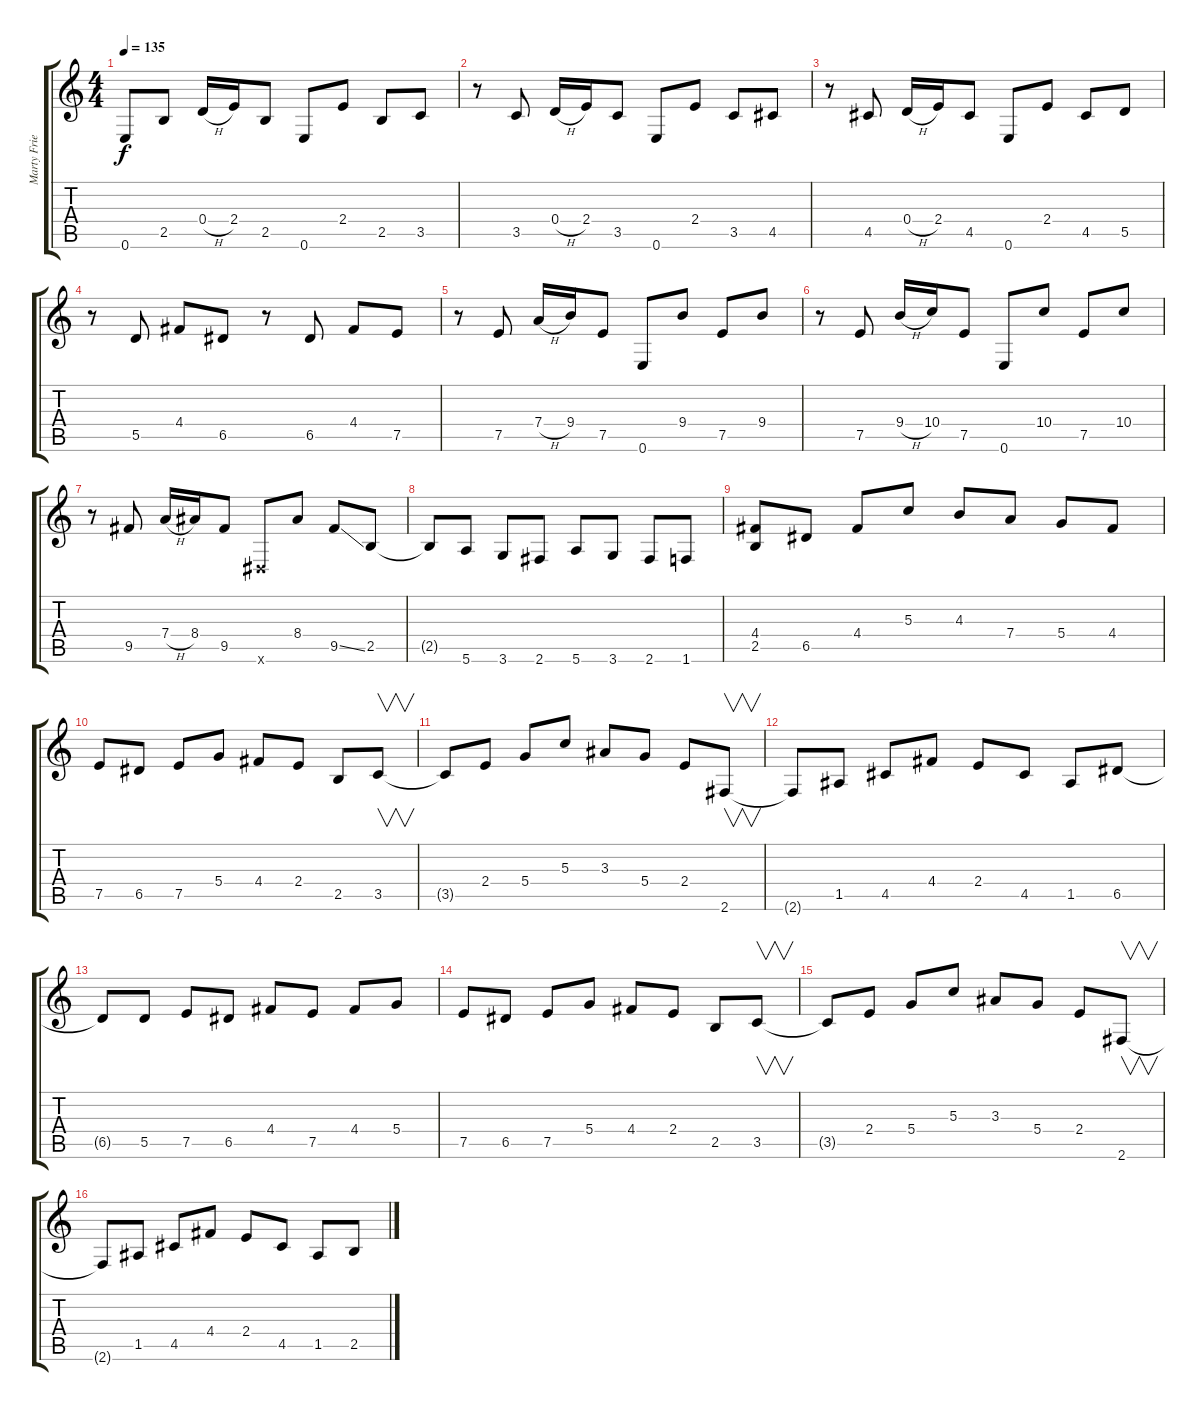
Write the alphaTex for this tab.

\track ("Marty Friedman" "Marty Frie") {instrument distortionguitar}
\staff {score tabs}
\tuning (E4 B3 G3 D3 A2 E2) {hide}
\ts (4 4)
\tempo 135
\clef g2
\ks c
0.6.8{dy f} 2.5.8 0.4{h}.16 2.4.16 2.5.8 0.6.8 2.4.8 2.5.8 3.5.8 |
r.8 3.5.8 0.4{h}.16 2.4.16 3.5.8 0.6.8 2.4.8 3.5.8 4.5.8 |
r.8 4.5.8 0.4{h}.16 2.4.16 4.5.8 0.6.8 2.4.8 4.5.8 5.5.8 |
r.8 5.5.8 4.4.8 6.5.8 r.8 6.5.8 4.4.8 7.5.8 |
r.8 7.5.8 7.4{h}.16 9.4.16 7.5.8 0.6.8 9.4.8 7.5.8 9.4.8 |
r.8 7.5.8 9.4{h}.16 10.4.16 7.5.8 0.6.8 10.4.8 7.5.8 10.4.8 |
r.8 9.5.8 7.4{h}.16 8.4.16 9.5.8 -1.6{x}.8 8.4.8 9.5{ss}.8 2.5.8 |
2.5{t}.8 5.6.8 3.6.8 2.6.8 5.6.8 3.6.8 2.6.8 1.6.8 |
(4.4 2.5).8 6.5.8 4.4.8 5.3.8 4.3.8 7.4.8 5.4.8 4.4.8 |
7.5.8 6.5.8 7.5.8 5.4.8 4.4.8 2.4.8 2.5.8 3.5.8{v} |
3.5{t}.8 2.4.8 5.4.8 5.3.8 3.3.8 5.4.8 2.4.8 2.6.8{v} |
2.6{t}.8 1.5.8 4.5.8 4.4.8 2.4.8 4.5.8 1.5.8 6.5.8 |
6.5{t}.8 5.5.8 7.5.8 6.5.8 4.4.8 7.5.8 4.4.8 5.4.8 |
7.5.8 6.5.8 7.5.8 5.4.8 4.4.8 2.4.8 2.5.8 3.5.8{v} |
3.5{t}.8 2.4.8 5.4.8 5.3.8 3.3.8 5.4.8 2.4.8 2.6.8{v} |
2.6{t}.8 1.5.8 4.5.8 4.4.8 2.4.8 4.5.8 1.5.8 2.5.8
